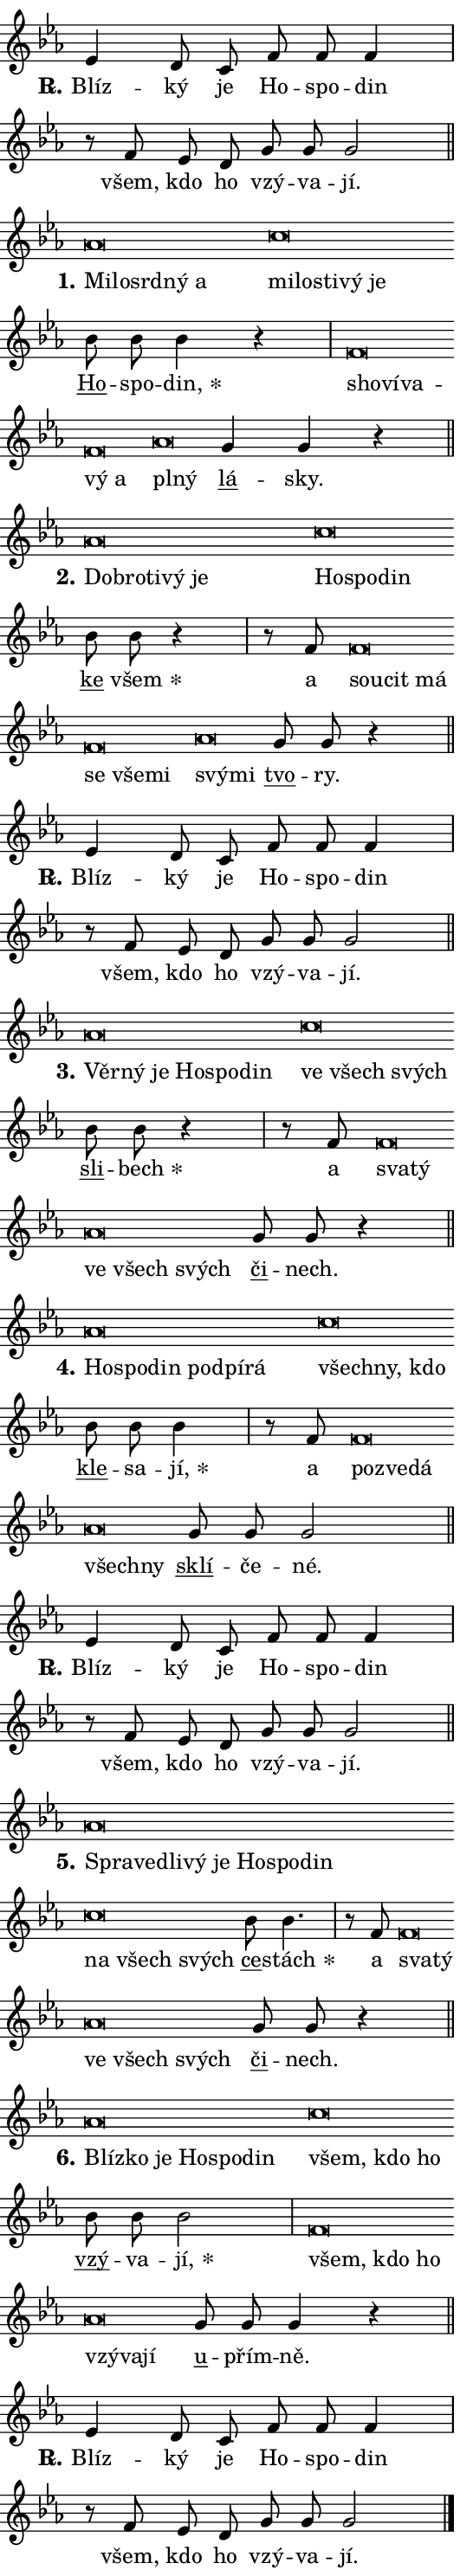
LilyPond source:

\version "2.24.0"
\header { tagline = "" }
\paper {
  indent = 0\cm
  top-margin = 0\cm
  right-margin = 0.13\cm % to fit lyric hyphens
  bottom-margin = 0\cm
  left-margin = 0\cm
  paper-width = 9\cm
  page-breaking = #ly:one-page-breaking
  system-system-spacing.basic-distance = #11
  score-system-spacing.basic-distance = #11
  ragged-last = ##f
}


%% Author: Thomas Morley
%% https://lists.gnu.org/archive/html/lilypond-user/2020-05/msg00002.html
#(define (line-position grob)
"Returns position of @var[grob} in current system:
   @code{'start}, if at first time-step
   @code{'end}, if at last time-step
   @code{'middle} otherwise
"
  (let* ((col (ly:item-get-column grob))
         (ln (ly:grob-object col 'left-neighbor))
         (rn (ly:grob-object col 'right-neighbor))
         (col-to-check-left (if (ly:grob? ln) ln col))
         (col-to-check-right (if (ly:grob? rn) rn col))
         (break-dir-left
           (and
             (ly:grob-property col-to-check-left 'non-musical #f)
             (ly:item-break-dir col-to-check-left)))
         (break-dir-right
           (and
             (ly:grob-property col-to-check-right 'non-musical #f)
             (ly:item-break-dir col-to-check-right))))
        (cond ((eqv? 1 break-dir-left) 'start)
              ((eqv? -1 break-dir-right) 'end)
              (else 'middle))))

#(define (tranparent-at-line-position vctor)
  (lambda (grob)
  "Relying on @code{line-position} select the relevant enry from @var{vctor}.
Used to determine transparency,"
    (case (line-position grob)
      ((end) (not (vector-ref vctor 0)))
      ((middle) (not (vector-ref vctor 1)))
      ((start) (not (vector-ref vctor 2))))))

noteHeadBreakVisibility =
#(define-music-function (break-visibility)(vector?)
"Makes @code{NoteHead}s transparent relying on @var{break-visibility}"
#{
  \override NoteHead.transparent =
    #(tranparent-at-line-position break-visibility)
#})

#(define delete-ledgers-for-transparent-note-heads
  (lambda (grob)
    "Reads whether a @code{NoteHead} is transparent.
If so this @code{NoteHead} is removed from @code{'note-heads} from
@var{grob}, which is supposed to be @code{LedgerLineSpanner}.
As a result ledgers are not printed for this @code{NoteHead}"
    (let* ((nhds-array (ly:grob-object grob 'note-heads))
           (nhds-list
             (if (ly:grob-array? nhds-array)
                 (ly:grob-array->list nhds-array)
                 '()))
           ;; Relies on the transparent-property being done before
           ;; Staff.LedgerLineSpanner.after-line-breaking is executed.
           ;; This is fragile ...
           (to-keep
             (remove
               (lambda (nhd)
                 (ly:grob-property nhd 'transparent #f))
               nhds-list)))
      ;; TODO find a better method to iterate over grob-arrays, similiar
      ;; to filter/remove etc for lists
      ;; For now rebuilt from scratch
      (set! (ly:grob-object grob 'note-heads)  '())
      (for-each
        (lambda (nhd)
          (ly:pointer-group-interface::add-grob grob 'note-heads nhd))
        to-keep))))

squashNotes = {
  \override NoteHead.X-extent = #'(-0.2 . 0.2)
  \override NoteHead.Y-extent = #'(-0.75 . 0)
  \override NoteHead.stencil =
    #(lambda (grob)
       (let ((pos (ly:grob-property grob 'staff-position)))
         (begin
           (if (< pos -7) (display "ERROR: Lower brevis then expected\n") (display ""))
           (if (<= pos -6) ly:text-interface::print ly:note-head::print))))
}
unSquashNotes = {
  \revert NoteHead.X-extent
  \revert NoteHead.Y-extent
  \revert NoteHead.stencil
}

hideNotes = \noteHeadBreakVisibility #begin-of-line-visible
unHideNotes = \noteHeadBreakVisibility #all-visible

% work-around for resetting accidentals
% https://lilypond.org/doc/v2.23/Documentation/notation/displaying-rhythms#unmetered-music
cadenzaMeasure = {
  \cadenzaOff
  \partial 1024 s1024
  \cadenzaOn
}

#(define-markup-command (accent layout props text) (markup?)
  "Underline accented syllable"
  (interpret-markup layout props
    #{\markup \override #'(offset . 4.3) \underline { #text }#}))

responsum = \markup \concat {
  "R" \hspace #-1.05 \path #0.1 #'((moveto 0 0.07) (lineto 0.9 0.8)) \hspace #0.05 "."
}

spaceSize = #0.6828661417322834 % exact space size for TeX Gyre Schola

\layout {
  \context {
    \Staff
    \remove "Time_signature_engraver"
    \override LedgerLineSpanner.after-line-breaking = #delete-ledgers-for-transparent-note-heads
  }
  \context {
    \Lyrics {
      \override LyricSpace.minimum-distance = \spaceSize
      \override LyricText.font-name = #"TeX Gyre Schola"
      \override LyricText.font-size = 1
      \override StanzaNumber.font-name = #"TeX Gyre Schola Bold"
      \override StanzaNumber.font-size = 1
    }
  }
  \context {
    \Score 
    \override NoteHead.text =
      #(lambda (grob) 
        (let ((pos (ly:grob-property grob 'staff-position)))
          #{\markup {
            \combine
              \halign #-0.55 \raise #(if (= pos -6) 0 0.5) \override #'(thickness . 2) \draw-line #'(3.2 . 0)
              \musicglyph "noteheads.sM1"
          }#}))
  }
}

% magnetic-lyrics.ily
%
%   written by
%     Jean Abou Samra <jean@abou-samra.fr>
%     Werner Lemberg <wl@gnu.org>
%
%   adapted by
%     Jiri Hon <jiri.hon@gmail.com>
%
% Version 2022-Apr-15

% https://www.mail-archive.com/lilypond-user@gnu.org/msg149350.html

#(define (Left_hyphen_pointer_engraver context)
   "Collect syllable-hyphen-syllable occurrences in lyrics and store
them in properties.  This engraver only looks to the left.  For
example, if the lyrics input is @code{foo -- bar}, it does the
following.

@itemize @bullet
@item
Set the @code{text} property of the @code{LyricHyphen} grob between
@q{foo} and @q{bar} to @code{foo}.

@item
Set the @code{left-hyphen} property of the @code{LyricText} grob with
text @q{foo} to the @code{LyricHyphen} grob between @q{foo} and
@q{bar}.
@end itemize

Use this auxiliary engraver in combination with the
@code{lyric-@/text::@/apply-@/magnetic-@/offset!} hook."
   (let ((hyphen #f)
         (text #f))
     (make-engraver
      (acknowledgers
       ((lyric-syllable-interface engraver grob source-engraver)
        (set! text grob)))
      (end-acknowledgers
       ((lyric-hyphen-interface engraver grob source-engraver)
        ;(when (not (grob::has-interface grob 'lyric-space-interface))
          (set! hyphen grob)));)
      ((stop-translation-timestep engraver)
       (when (and text hyphen)
         (ly:grob-set-object! text 'left-hyphen hyphen))
       (set! text #f)
       (set! hyphen #f)))))

#(define (lyric-text::apply-magnetic-offset! grob)
   "If the space between two syllables is less than the value in
property @code{LyricText@/.details@/.squash-threshold}, move the right
syllable to the left so that it gets concatenated with the left
syllable.

Use this function as a hook for
@code{LyricText@/.after-@/line-@/breaking} if the
@code{Left_@/hyphen_@/pointer_@/engraver} is active."
   (let ((hyphen (ly:grob-object grob 'left-hyphen #f)))
     (when hyphen
       (let ((left-text (ly:spanner-bound hyphen LEFT)))
         (when (grob::has-interface left-text 'lyric-syllable-interface)
           (let* ((common (ly:grob-common-refpoint grob left-text X))
                  (this-x-ext (ly:grob-extent grob common X))
                  (left-x-ext
                   (begin
                     ;; Trigger magnetism for left-text.
                     (ly:grob-property left-text 'after-line-breaking)
                     (ly:grob-extent left-text common X)))
                  ;; `delta` is the gap width between two syllables.
                  (delta (- (interval-start this-x-ext)
                            (interval-end left-x-ext)))
                  (details (ly:grob-property grob 'details))
                  (threshold (assoc-get 'squash-threshold details 0.2)))
             (when (< delta threshold)
               (let* (;; We have to manipulate the input text so that
                      ;; ligatures crossing syllable boundaries are not
                      ;; disabled.  For languages based on the Latin
                      ;; script this is essentially a beautification.
                      ;; However, for non-Western scripts it can be a
                      ;; necessity.
                      (lt (ly:grob-property left-text 'text))
                      (rt (ly:grob-property grob 'text))
                      (is-space (grob::has-interface hyphen 'lyric-space-interface))
                      (space (if is-space " " ""))
                      (extra-delta (if is-space spaceSize 0))
                      ;; Append new syllable.
                      (ltrt-space (if (and (string? lt) (string? rt))
                                (string-append lt space rt)
                                (make-concat-markup (list lt space rt))))
                      ;; Right-align `ltrt` to the right side.
                      (ltrt-space-markup (grob-interpret-markup
                               grob
                               (make-translate-markup
                                (cons (interval-length this-x-ext) 0)
                                (make-right-align-markup ltrt-space)))))
                 (begin
                   ;; Don't print `left-text`.
                   (ly:grob-set-property! left-text 'stencil #f)
                   ;; Set text and stencil (which holds all collected
                   ;; syllables so far) and shift it to the left.
                   (ly:grob-set-property! grob 'text ltrt-space)
                   (ly:grob-set-property! grob 'stencil ltrt-space-markup)
                   (ly:grob-translate-axis! grob (- (- delta extra-delta)) X))))))))))


#(define (lyric-hyphen::displace-bounds-first grob)
   ;; Make very sure this callback isn't triggered too early.
   (let ((left (ly:spanner-bound grob LEFT))
         (right (ly:spanner-bound grob RIGHT)))
     (ly:grob-property left 'after-line-breaking)
     (ly:grob-property right 'after-line-breaking)
     (ly:lyric-hyphen::print grob)))

squashThreshold = #0.4

\layout {
  \context {
    \Lyrics
    \consists #Left_hyphen_pointer_engraver
    \override LyricText.after-line-breaking =
      #lyric-text::apply-magnetic-offset!
    \override LyricHyphen.stencil = #lyric-hyphen::displace-bounds-first
    \override LyricText.details.squash-threshold = \squashThreshold
    \override LyricHyphen.minimum-distance = 0
    \override LyricHyphen.minimum-length = \squashThreshold
  }
}

squashText = \override LyricText.details.squash-threshold = 9999
unSquashText = \override LyricText.details.squash-threshold = \squashThreshold

leftText = \override LyricText.self-alignment-X = #LEFT
unLeftText = \revert LyricText.self-alignment-X

starOffset = #(lambda (grob) 
                (let ((x_offset (ly:self-alignment-interface::aligned-on-x-parent grob)))
                  (if (= x_offset 0) 0 (+ x_offset 1.2))))

star = #(define-music-function (syllable)(string?)
"Append star separator at the end of a syllable"
#{
  \once \override LyricText.X-offset = #starOffset
  \lyricmode { \markup {
    #syllable
    \override #'((font-name . "TeX Gyre Schola Bold")) \hspace #0.2 \lower #0.65 \larger "*"
  } }
#})

starAccent = #(define-music-function (syllable)(string?)
"Append star separator at the end of a syllable and make accent"
#{
  \once \override LyricText.X-offset = #starOffset
  \lyricmode { \markup {
    \accent #syllable
    \override #'((font-name . "TeX Gyre Schola Bold")) \hspace #0.2 \lower #0.65 \larger "*"
  } }
#})

breath = #(define-music-function (syllable)(string?)
"Append breathing indicator at the end of a syllable"
#{
  \lyricmode { \markup { #syllable "+" } }
#})

optionalBreath = #(define-music-function (syllable)(string?)
"Append optional breathing indicator at the end of a syllable"
#{
  \lyricmode { \markup { #syllable "(+)" } }
#})


\score {
    <<
        \new Voice = "melody" { \cadenzaOn \key es \major \relative { es'4 d8 c f f f4 \cadenzaMeasure \bar "|" r8 f es d \bar "" g g g2 \cadenzaMeasure \bar "||" \break } }
        \new Lyrics \lyricsto "melody" { \lyricmode { \set stanza = \responsum
Blíz -- ký je Ho -- spo -- din všem, kdo ho vzý -- va -- jí. } }
    >>
    \layout {}
}

\score {
    <<
        \new Voice = "melody" { \cadenzaOn \key es \major \relative { \squashNotes as'\breve*1/16 \hideNotes \breve*1/16 \bar "" \breve*1/16 \bar "" \breve*1/16 \breve*1/16 \bar "" \unHideNotes \unSquashNotes \squashNotes c\breve*1/16 \hideNotes \breve*1/16 \bar "" \breve*1/16 \bar "" \breve*1/16 \breve*1/16 \bar "" \unHideNotes \unSquashNotes \bar "" bes8 bes bes4 r \cadenzaMeasure \bar "|" \squashNotes f\breve*1/16 \hideNotes \breve*1/16 \bar "" \breve*1/16 \bar "" \breve*1/16 \breve*1/16 \bar "" \unHideNotes \unSquashNotes \squashNotes as\breve*1/16 \hideNotes \breve*1/16 \bar "" \unHideNotes \unSquashNotes \bar "" g4 g r \cadenzaMeasure \bar "||" \break } }
        \new Lyrics \lyricsto "melody" { \lyricmode { \set stanza = "1."
\leftText Mi -- \squashText lo -- srd -- ný a \unSquashText mi -- \squashText lo -- sti -- vý je \unLeftText \unSquashText \markup \accent Ho -- spo -- \star din, \leftText sho -- \squashText ví -- va -- vý a \unSquashText pl -- \squashText ný \unLeftText \unSquashText \markup \accent lá -- sky. } }
    >>
    \layout {}
}

\score {
    <<
        \new Voice = "melody" { \cadenzaOn \key es \major \relative { \squashNotes as'\breve*1/16 \hideNotes \breve*1/16 \bar "" \breve*1/16 \bar "" \breve*1/16 \breve*1/16 \bar "" \unHideNotes \unSquashNotes \squashNotes c\breve*1/16 \hideNotes \breve*1/16 \breve*1/16 \bar "" \unHideNotes \unSquashNotes \bar "" bes8 bes r4 \cadenzaMeasure \bar "|" r8 f \squashNotes f\breve*1/16 \hideNotes \breve*1/16 \bar "" \breve*1/16 \bar "" \breve*1/16 \bar "" \breve*1/16 \breve*1/16 \bar "" \unHideNotes \unSquashNotes \squashNotes as\breve*1/16 \hideNotes \breve*1/16 \bar "" \unHideNotes \unSquashNotes \bar "" g8 g r4 \cadenzaMeasure \bar "||" \break } }
        \new Lyrics \lyricsto "melody" { \lyricmode { \set stanza = "2."
\leftText Dob -- \squashText ro -- ti -- vý je \unSquashText Ho -- \squashText spo -- din \unLeftText \unSquashText \markup \accent ke \star všem a \leftText sou -- \squashText cit má se vše -- mi \unSquashText svý -- \squashText mi \unLeftText \unSquashText \markup \accent tvo -- ry. } }
    >>
    \layout {}
}

\score {
    <<
        \new Voice = "melody" { \cadenzaOn \key es \major \relative { es'4 d8 c f f f4 \cadenzaMeasure \bar "|" r8 f es d \bar "" g g g2 \cadenzaMeasure \bar "||" \break } }
        \new Lyrics \lyricsto "melody" { \lyricmode { \set stanza = \responsum
Blíz -- ký je Ho -- spo -- din všem, kdo ho vzý -- va -- jí. } }
    >>
    \layout {}
}

\score {
    <<
        \new Voice = "melody" { \cadenzaOn \key es \major \relative { \squashNotes as'\breve*1/16 \hideNotes \breve*1/16 \bar "" \breve*1/16 \bar "" \breve*1/16 \bar "" \breve*1/16 \breve*1/16 \bar "" \unHideNotes \unSquashNotes \squashNotes c\breve*1/16 \hideNotes \breve*1/16 \breve*1/16 \bar "" \unHideNotes \unSquashNotes \bar "" bes8 bes r4 \cadenzaMeasure \bar "|" r8 f \squashNotes f\breve*1/16 \hideNotes \breve*1/16 \bar "" \unHideNotes \unSquashNotes \squashNotes as\breve*1/16 \hideNotes \breve*1/16 \breve*1/16 \bar "" \unHideNotes \unSquashNotes \bar "" g8 g r4 \cadenzaMeasure \bar "||" \break } }
        \new Lyrics \lyricsto "melody" { \lyricmode { \set stanza = "3."
\leftText Věr -- \squashText ný je Ho -- spo -- din \unSquashText ve \squashText všech svých \unLeftText \unSquashText \markup \accent sli -- \star bech a \leftText sva -- \squashText tý \unSquashText ve \squashText všech svých \unLeftText \unSquashText \markup \accent či -- nech. } }
    >>
    \layout {}
}

\score {
    <<
        \new Voice = "melody" { \cadenzaOn \key es \major \relative { \squashNotes as'\breve*1/16 \hideNotes \breve*1/16 \bar "" \breve*1/16 \bar "" \breve*1/16 \bar "" \breve*1/16 \breve*1/16 \bar "" \unHideNotes \unSquashNotes \squashNotes c\breve*1/16 \hideNotes \breve*1/16 \breve*1/16 \bar "" \unHideNotes \unSquashNotes \bar "" bes8 bes bes4 \cadenzaMeasure \bar "|" r8 f \squashNotes f\breve*1/16 \hideNotes \breve*1/16 \breve*1/16 \bar "" \unHideNotes \unSquashNotes \squashNotes as\breve*1/16 \hideNotes \breve*1/16 \bar "" \unHideNotes \unSquashNotes \bar "" g8 g g2 \cadenzaMeasure \bar "||" \break } }
        \new Lyrics \lyricsto "melody" { \lyricmode { \set stanza = "4."
\leftText Ho -- \squashText spo -- din pod -- pí -- rá \unSquashText všech -- \squashText ny, kdo \unLeftText \unSquashText \markup \accent kle -- sa -- \star jí, a \leftText po -- \squashText zve -- dá \unSquashText všech -- \squashText ny \unLeftText \unSquashText \markup \accent sklí -- če -- né. } }
    >>
    \layout {}
}

\score {
    <<
        \new Voice = "melody" { \cadenzaOn \key es \major \relative { es'4 d8 c f f f4 \cadenzaMeasure \bar "|" r8 f es d \bar "" g g g2 \cadenzaMeasure \bar "||" \break } }
        \new Lyrics \lyricsto "melody" { \lyricmode { \set stanza = \responsum
Blíz -- ký je Ho -- spo -- din všem, kdo ho vzý -- va -- jí. } }
    >>
    \layout {}
}

\score {
    <<
        \new Voice = "melody" { \cadenzaOn \key es \major \relative { \squashNotes as'\breve*1/16 \hideNotes \breve*1/16 \bar "" \breve*1/16 \bar "" \breve*1/16 \bar "" \breve*1/16 \bar "" \breve*1/16 \bar "" \breve*1/16 \breve*1/16 \bar "" \unHideNotes \unSquashNotes \squashNotes c\breve*1/16 \hideNotes \breve*1/16 \breve*1/16 \bar "" \unHideNotes \unSquashNotes \bar "" bes8 bes4. \cadenzaMeasure \bar "|" r8 f \squashNotes f\breve*1/16 \hideNotes \breve*1/16 \bar "" \unHideNotes \unSquashNotes \squashNotes as\breve*1/16 \hideNotes \breve*1/16 \breve*1/16 \bar "" \unHideNotes \unSquashNotes \bar "" g8 g r4 \cadenzaMeasure \bar "||" \break } }
        \new Lyrics \lyricsto "melody" { \lyricmode { \set stanza = "5."
\leftText Spra -- \squashText ve -- dli -- vý je Ho -- spo -- din \unSquashText na \squashText všech svých \unLeftText \unSquashText \markup \accent ce -- \star stách a \leftText sva -- \squashText tý \unSquashText ve \squashText všech svých \unLeftText \unSquashText \markup \accent či -- nech. } }
    >>
    \layout {}
}

\score {
    <<
        \new Voice = "melody" { \cadenzaOn \key es \major \relative { \squashNotes as'\breve*1/16 \hideNotes \breve*1/16 \bar "" \breve*1/16 \bar "" \breve*1/16 \bar "" \breve*1/16 \breve*1/16 \bar "" \unHideNotes \unSquashNotes \squashNotes c\breve*1/16 \hideNotes \breve*1/16 \breve*1/16 \bar "" \unHideNotes \unSquashNotes \bar "" bes8 bes bes2 \cadenzaMeasure \bar "|" \squashNotes f\breve*1/16 \hideNotes \breve*1/16 \breve*1/16 \bar "" \unHideNotes \unSquashNotes \squashNotes as\breve*1/16 \hideNotes \breve*1/16 \breve*1/16 \bar "" \unHideNotes \unSquashNotes \bar "" g8 g g4 r \cadenzaMeasure \bar "||" \break } }
        \new Lyrics \lyricsto "melody" { \lyricmode { \set stanza = "6."
\leftText Blíz -- \squashText ko je Ho -- spo -- din \unSquashText všem, \squashText kdo ho \unLeftText \unSquashText \markup \accent vzý -- va -- \star jí, \leftText všem, \squashText kdo ho \unSquashText vzý -- \squashText va -- jí \unLeftText \unSquashText \markup \accent u -- přím -- ně. } }
    >>
    \layout {}
}

\score {
    <<
        \new Voice = "melody" { \cadenzaOn \key es \major \relative { es'4 d8 c f f f4 \cadenzaMeasure \bar "|" r8 f es d \bar "" g g g2 \cadenzaMeasure \bar "||" \break } \bar "|." }
        \new Lyrics \lyricsto "melody" { \lyricmode { \set stanza = \responsum
Blíz -- ký je Ho -- spo -- din všem, kdo ho vzý -- va -- jí. } }
    >>
    \layout {}
}
